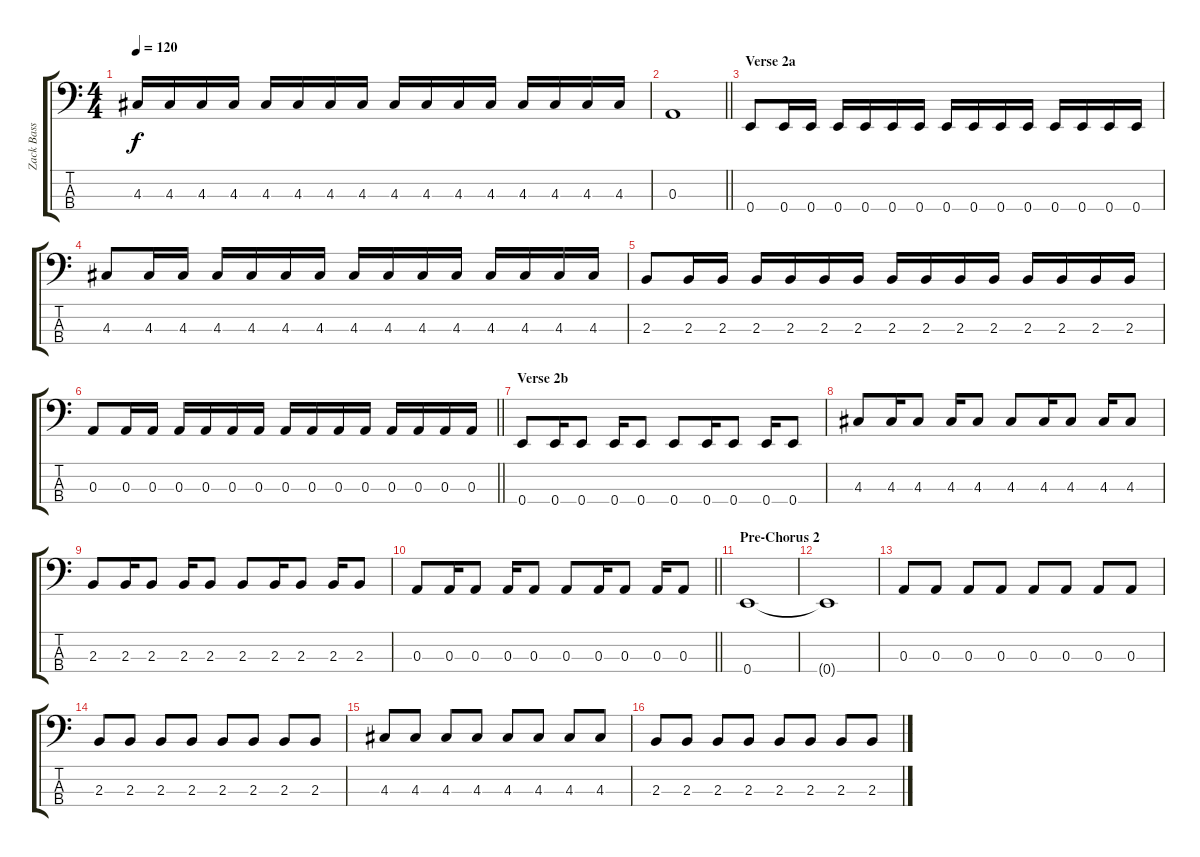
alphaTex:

\track ("Zack Bass" "Zack Bass") {instrument electricbassfinger}
\staff {score tabs}
\tuning (G2 D2 A1 E1) {hide}
\ts (4 4)
\tempo 120
\clef f4
\ks c
4.3.16{dy f} 4.3.16 4.3.16 4.3.16 4.3.16 4.3.16 4.3.16 4.3.16 4.3.16 4.3.16 4.3.16 4.3.16 4.3.16 4.3.16 4.3.16 4.3.16 |
\barLineRight lightlight
0.3.1 |
\section ("" "Verse 2a")
0.4.8 0.4.16 0.4.16 0.4.16 0.4.16 0.4.16 0.4.16 0.4.16 0.4.16 0.4.16 0.4.16 0.4.16 0.4.16 0.4.16 0.4.16 |
4.3.8 4.3.16 4.3.16 4.3.16 4.3.16 4.3.16 4.3.16 4.3.16 4.3.16 4.3.16 4.3.16 4.3.16 4.3.16 4.3.16 4.3.16 |
2.3.8 2.3.16 2.3.16 2.3.16 2.3.16 2.3.16 2.3.16 2.3.16 2.3.16 2.3.16 2.3.16 2.3.16 2.3.16 2.3.16 2.3.16 |
\barLineRight lightlight
0.3.8 0.3.16 0.3.16 0.3.16 0.3.16 0.3.16 0.3.16 0.3.16 0.3.16 0.3.16 0.3.16 0.3.16 0.3.16 0.3.16 0.3.16 |
\section ("" "Verse 2b")
0.4.8 0.4.16 0.4.8 0.4.16 0.4.8 0.4.8 0.4.16 0.4.8 0.4.16 0.4.8 |
4.3.8 4.3.16 4.3.8 4.3.16 4.3.8 4.3.8 4.3.16 4.3.8 4.3.16 4.3.8 |
2.3.8 2.3.16 2.3.8 2.3.16 2.3.8 2.3.8 2.3.16 2.3.8 2.3.16 2.3.8 |
\barLineRight lightlight
0.3.8 0.3.16 0.3.8 0.3.16 0.3.8 0.3.8 0.3.16 0.3.8 0.3.16 0.3.8 |
\section ("" "Pre-Chorus 2")
0.4.1 |
0.4{t}.1 |
0.3.8 0.3.8 0.3.8 0.3.8 0.3.8 0.3.8 0.3.8 0.3.8 |
2.3.8 2.3.8 2.3.8 2.3.8 2.3.8 2.3.8 2.3.8 2.3.8 |
4.3.8 4.3.8 4.3.8 4.3.8 4.3.8 4.3.8 4.3.8 4.3.8 |
2.3.8 2.3.8 2.3.8 2.3.8 2.3.8 2.3.8 2.3.8 2.3.8
